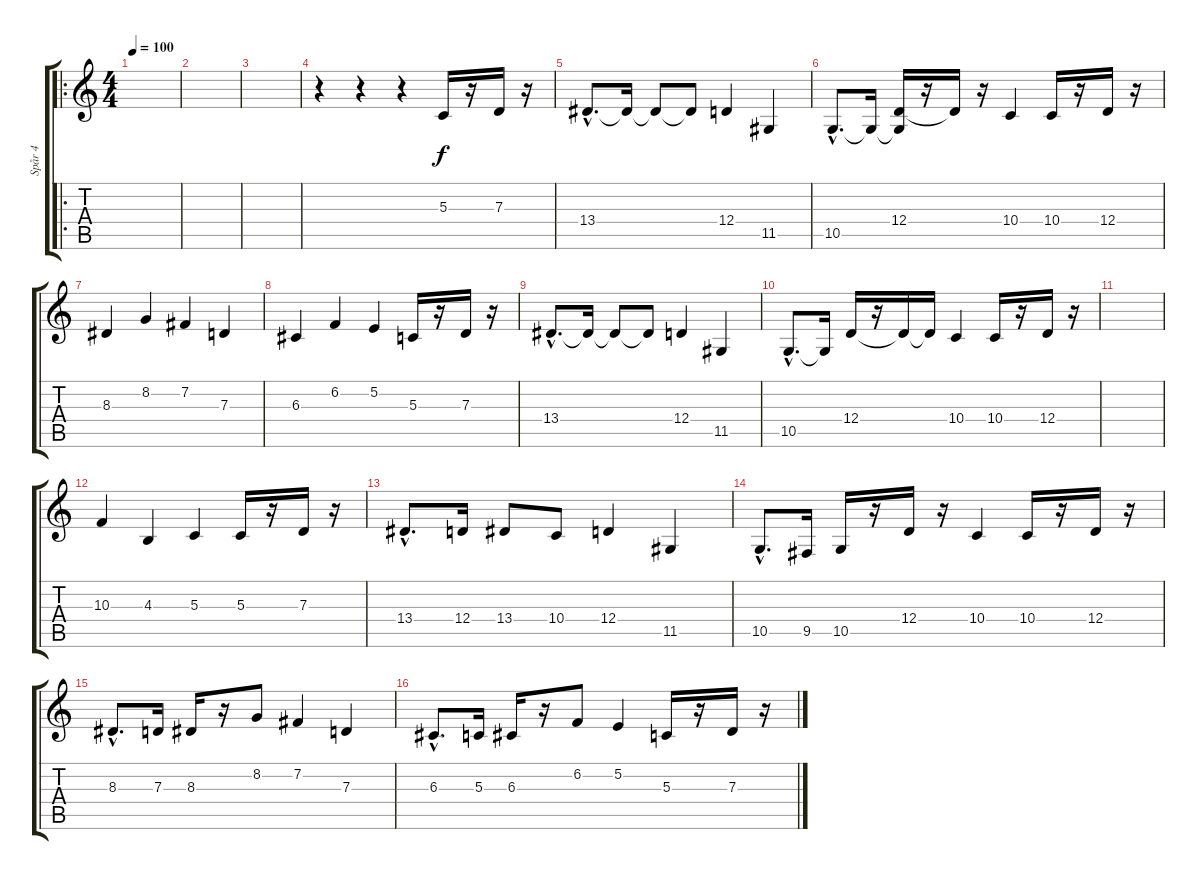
\track ("Spår 4" "Spår 4") {instrument viola}
\staff {score tabs}
\tuning (E4 B3 G3 D3 A2 E2) {hide}
\ro
\ts (4 4)
\tempo 100
\clef g2
\ks c
|
|
|
r.4 r.4 r.4 5.3.16 r.16 7.3.16 r.16 |
13.4{hac}.8{d} 13.4{t}.16 13.4{t}.8 13.4{t}.8 12.4.4 11.5.4 |
10.5{hac}.8{d} 10.5{t}.16 (12.4 10.5{t}).16 r.16 12.4{t}.16 r.16 10.4.4 10.4.16 r.16 12.4.16 r.16 |
8.3.4 8.2.4 7.2.4 7.3.4 |
6.3.4 6.2.4 5.2.4 5.3.16 r.16 7.3.16 r.16 |
13.4{hac}.8{d} 13.4{t}.16 13.4{t}.8 13.4{t}.8 12.4.4 11.5.4 |
10.5{hac}.8{d} 10.5{t}.16 12.4.16 r.16 12.4{t}.16 12.4{t}.16 10.4.4 10.4.16 r.16 12.4.16 r.16 |
|
10.3.4 4.3.4 5.3.4 5.3.16 r.16 7.3.16 r.16 |
13.4{hac}.8{d} 12.4.16 13.4.8 10.4.8 12.4.4 11.5.4 |
10.5{hac}.8{d} 9.5.16 10.5.16 r.16 12.4.16 r.16 10.4.4 10.4.16 r.16 12.4.16 r.16 |
8.3{hac}.8{d} 7.3.16 8.3.16 r.16 8.2.8 7.2.4 7.3.4 |
6.3{hac}.8{d} 5.3.16 6.3.16 r.16 6.2.8 5.2.4 5.3.16 r.16 7.3.16 r.16
